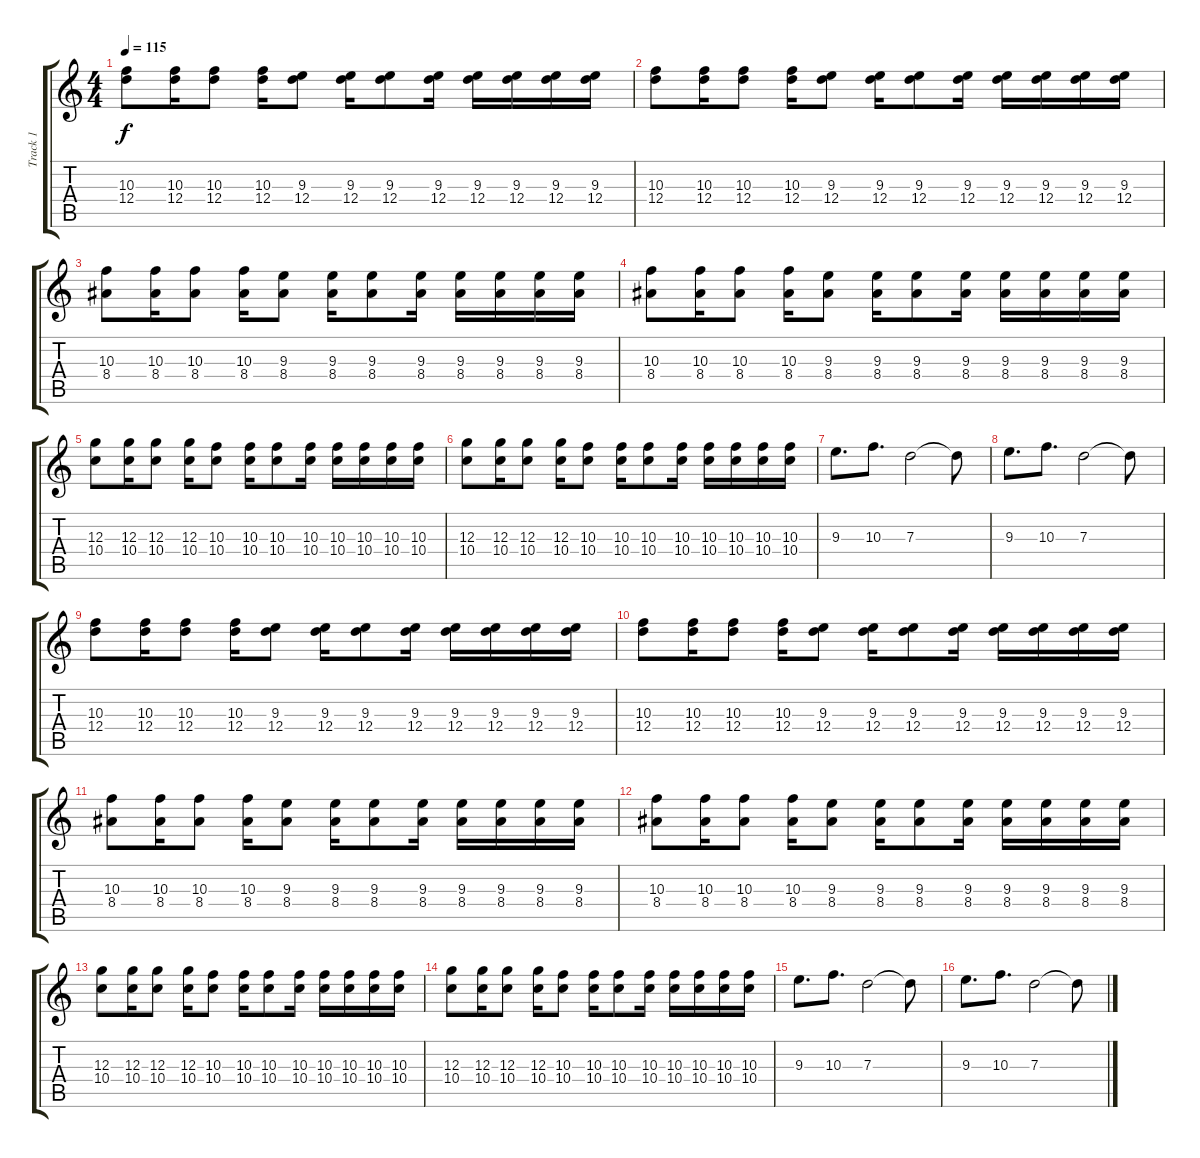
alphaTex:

\track ("Track 1" "Track 1") {instrument electricguitarjazz}
\staff {score tabs}
\tuning (E4 B3 G3 D3 A2 D2) {hide}
\ts (4 4)
\tempo 115
\clef g2
\ks c
(10.3 12.4).8{dy f instrument electricguitarjazz} (10.3 12.4).16 (10.3 12.4).8 (10.3 12.4).16 (9.3 12.4).8 (9.3 12.4).16 (9.3 12.4).8 (9.3 12.4).16 (9.3 12.4).16 (9.3 12.4).16 (9.3 12.4).16 (9.3 12.4).16 |
(10.3 12.4).8 (10.3 12.4).16 (10.3 12.4).8 (10.3 12.4).16 (9.3 12.4).8 (9.3 12.4).16 (9.3 12.4).8 (9.3 12.4).16 (9.3 12.4).16 (9.3 12.4).16 (9.3 12.4).16 (9.3 12.4).16 |
(10.3 8.4).8 (10.3 8.4).16 (10.3 8.4).8 (10.3 8.4).16 (9.3 8.4).8 (9.3 8.4).16 (9.3 8.4).8 (9.3 8.4).16 (9.3 8.4).16 (9.3 8.4).16 (9.3 8.4).16 (9.3 8.4).16 |
(10.3 8.4).8 (10.3 8.4).16 (10.3 8.4).8 (10.3 8.4).16 (9.3 8.4).8 (9.3 8.4).16 (9.3 8.4).8 (9.3 8.4).16 (9.3 8.4).16 (9.3 8.4).16 (9.3 8.4).16 (9.3 8.4).16 |
(12.3 10.4).8 (12.3 10.4).16 (12.3 10.4).8 (12.3 10.4).16 (10.3 10.4).8 (10.3 10.4).16 (10.3 10.4).8 (10.3 10.4).16 (10.3 10.4).16 (10.3 10.4).16 (10.3 10.4).16 (10.3 10.4).16 |
(12.3 10.4).8 (12.3 10.4).16 (12.3 10.4).8 (12.3 10.4).16 (10.3 10.4).8 (10.3 10.4).16 (10.3 10.4).8 (10.3 10.4).16 (10.3 10.4).16 (10.3 10.4).16 (10.3 10.4).16 (10.3 10.4).16 |
9.3.8{d} 10.3.8{d} 7.3.2 7.3{t}.8 |
9.3.8{d} 10.3.8{d} 7.3.2 7.3{t}.8 |
(10.3 12.4).8 (10.3 12.4).16 (10.3 12.4).8 (10.3 12.4).16 (9.3 12.4).8 (9.3 12.4).16 (9.3 12.4).8 (9.3 12.4).16 (9.3 12.4).16 (9.3 12.4).16 (9.3 12.4).16 (9.3 12.4).16 |
(10.3 12.4).8 (10.3 12.4).16 (10.3 12.4).8 (10.3 12.4).16 (9.3 12.4).8 (9.3 12.4).16 (9.3 12.4).8 (9.3 12.4).16 (9.3 12.4).16 (9.3 12.4).16 (9.3 12.4).16 (9.3 12.4).16 |
(10.3 8.4).8 (10.3 8.4).16 (10.3 8.4).8 (10.3 8.4).16 (9.3 8.4).8 (9.3 8.4).16 (9.3 8.4).8 (9.3 8.4).16 (9.3 8.4).16 (9.3 8.4).16 (9.3 8.4).16 (9.3 8.4).16 |
(10.3 8.4).8 (10.3 8.4).16 (10.3 8.4).8 (10.3 8.4).16 (9.3 8.4).8 (9.3 8.4).16 (9.3 8.4).8 (9.3 8.4).16 (9.3 8.4).16 (9.3 8.4).16 (9.3 8.4).16 (9.3 8.4).16 |
(12.3 10.4).8 (12.3 10.4).16 (12.3 10.4).8 (12.3 10.4).16 (10.3 10.4).8 (10.3 10.4).16 (10.3 10.4).8 (10.3 10.4).16 (10.3 10.4).16 (10.3 10.4).16 (10.3 10.4).16 (10.3 10.4).16 |
(12.3 10.4).8 (12.3 10.4).16 (12.3 10.4).8 (12.3 10.4).16 (10.3 10.4).8 (10.3 10.4).16 (10.3 10.4).8 (10.3 10.4).16 (10.3 10.4).16 (10.3 10.4).16 (10.3 10.4).16 (10.3 10.4).16 |
9.3.8{d} 10.3.8{d} 7.3.2 7.3{t}.8 |
9.3.8{d} 10.3.8{d} 7.3.2 7.3{t}.8
